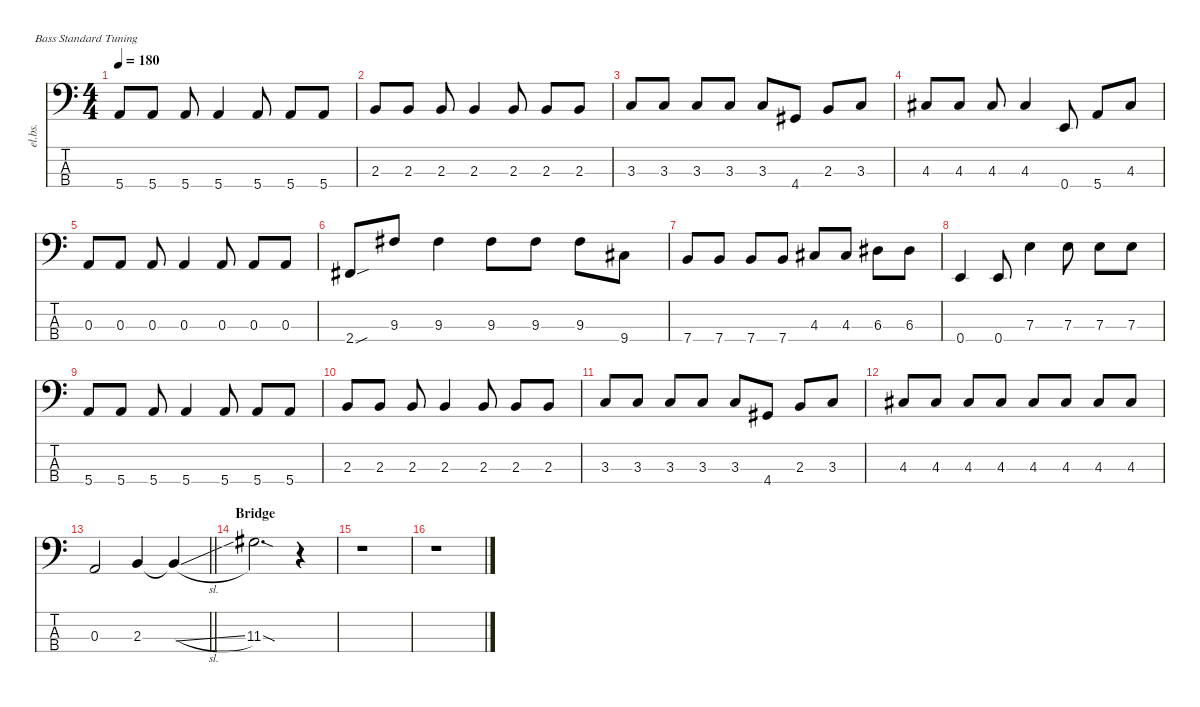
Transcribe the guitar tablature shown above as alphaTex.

\defaultSystemsLayout 4
\hideDynamics
\bracketExtendMode nobrackets
\otherSystemsTrackNameOrientation horizontal
\track ("Bass: Mio Akiyama" "el.bs.") {instrument electricbassfinger}
\staff {score tabs}
\tuning (G2 D2 A1 E1)
\ts (4 4)
\tempo 180
\clef f4
\ks c
5.4.8{dy f} 5.4.8 5.4.8 5.4.4 5.4.8 5.4.8 5.4.8 |
2.3.8 2.3.8 2.3.8 2.3.4 2.3.8 2.3.8 2.3.8 |
3.3.8 3.3.8 3.3.8 3.3.8 3.3.8 4.4{acc #}.8 2.3.8 3.3.8 |
4.3{acc #}.8 4.3{acc #}.8 4.3{acc #}.8 4.3{acc #}.4 0.4.8 5.4.8 4.3{acc #}.8 |
0.3.8 0.3.8 0.3.8 0.3.4 0.3.8 0.3.8 0.3.8 |
2.4{sou acc #}.8 9.3{acc #}.8 9.3{acc #}.4 9.3{acc #}.8 9.3{acc #}.8 9.3{acc #}.8 9.4{acc #}.8 |
7.4.8 7.4.8 7.4.8 7.4.8 4.3{acc #}.8 4.3{acc #}.8 6.3{acc #}.8 6.3{acc #}.8 |
0.4.4 0.4.8 7.3.4 7.3.8 7.3.8 7.3.8 |
5.4.8 5.4.8 5.4.8 5.4.4 5.4.8 5.4.8 5.4.8 |
2.3.8 2.3.8 2.3.8 2.3.4 2.3.8 2.3.8 2.3.8 |
3.3.8 3.3.8 3.3.8 3.3.8 3.3.8 4.4{acc #}.8 2.3.8 3.3.8 |
4.3{acc #}.8 4.3{acc #}.8 4.3{acc #}.8 4.3{acc #}.8 4.3{acc #}.8 4.3{acc #}.8 4.3{acc #}.8 4.3{acc #}.8 |
\barLineRight lightlight
0.3.2 2.3.4 2.3{sl t}.4 |
\section ("" "Bridge")
11.3{sod acc #}.2{d} r.4 |
r.1 |
r.1
